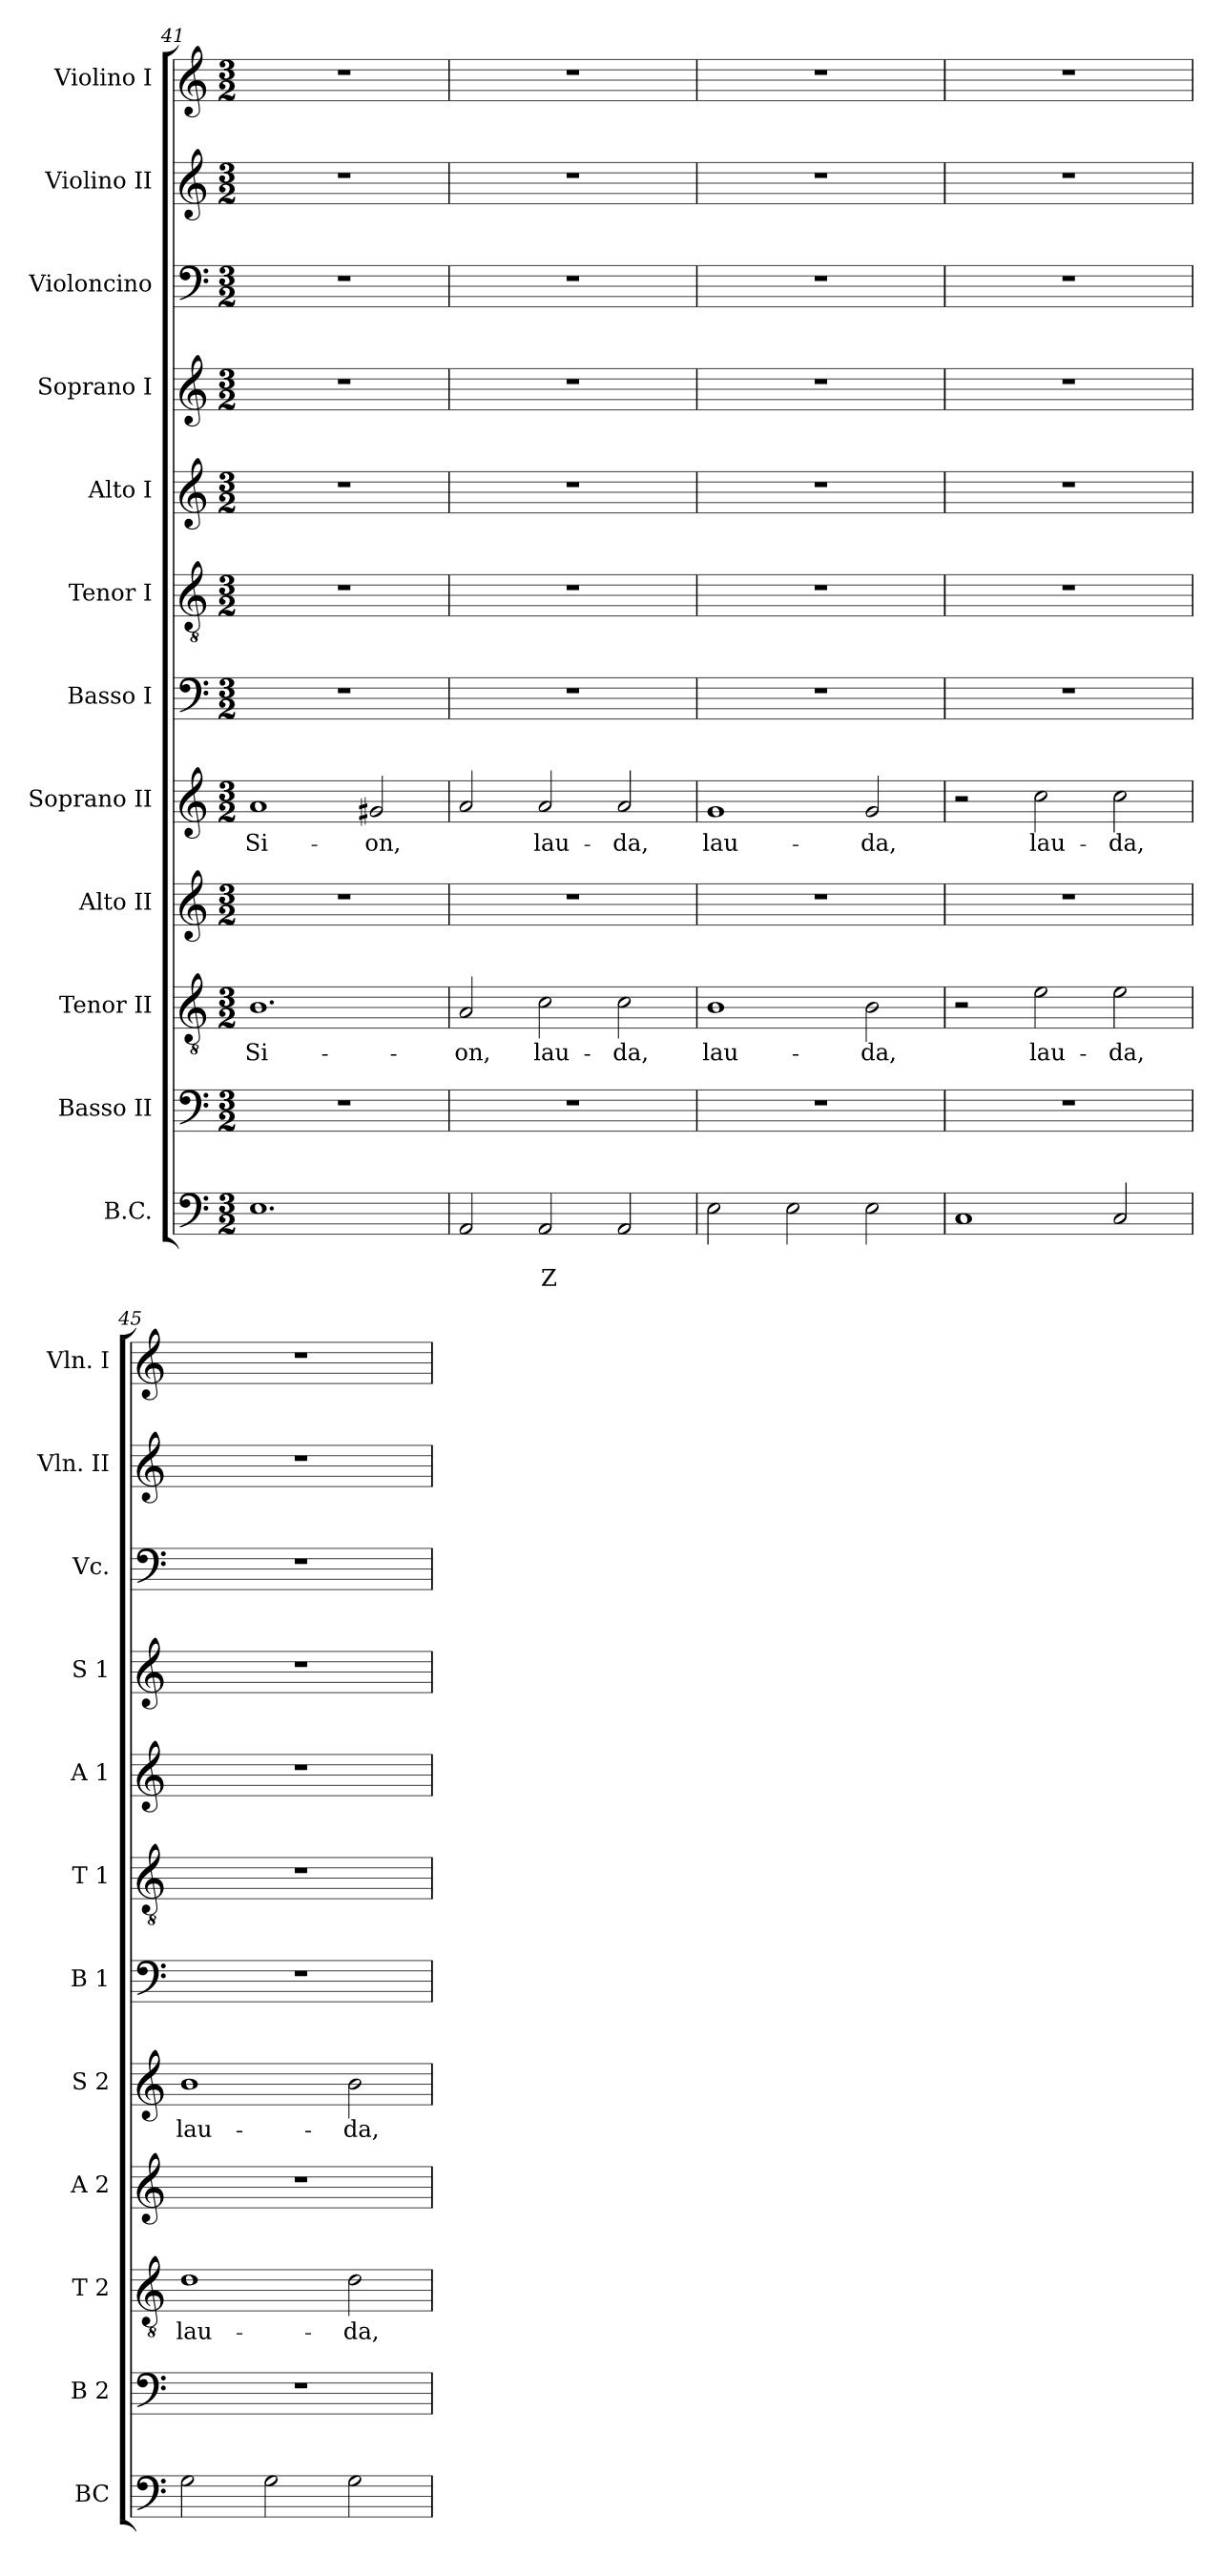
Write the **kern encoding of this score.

**kern	**text	**text	**kern	**kern	**text	**kern	**kern	**text	**kern	**kern	**kern	**kern	**kern	**kern	**kern
*part12	*part12	*part12	*part11	*part10	*part10	*part9	*part8	*part8	*part7	*part6	*part5	*part4	*part3	*part2	*part1
*staff12	*staff12	*staff12	*staff11	*staff10	*staff10	*staff9	*staff8	*staff8	*staff7	*staff6	*staff5	*staff4	*staff3	*staff2	*staff1
*I"B.C.	*	*	*I"Basso II	*I"Tenor II	*	*I"Alto II	*I"Soprano II	*	*I"Basso I	*I"Tenor I	*I"Alto I	*I"Soprano I	*I"Violoncino	*I"Violino II	*I"Violino I
*I'BC	*	*	*I'B 2	*I'T 2	*	*I'A 2	*I'S 2	*	*I'B 1	*I'T 1	*I'A 1	*I'S 1	*I'Vc.	*I'Vln. II	*I'Vln. I
*clefF4	*	*	*clefF4	*clefGv2	*	*clefG2	*clefG2	*	*clefF4	*clefGv2	*clefG2	*clefG2	*clefF4	*clefG2	*clefG2
*k[]	*	*	*k[]	*k[]	*	*k[]	*k[]	*	*k[]	*k[]	*k[]	*k[]	*k[]	*k[]	*k[]
*C:	*	*	*C:	*C:	*	*C:	*C:	*	*C:	*C:	*C:	*C:	*C:	*C:	*C:
*M3/2	*	*	*M3/2	*M3/2	*	*M3/2	*M3/2	*	*M3/2	*M3/2	*M3/2	*M3/2	*M3/2	*M3/2	*M3/2
=41	=41	=41	=41	=41	=41	=41	=41	=41	=41	=41	=41	=41	=41	=41	=41
!	!	!	!	!	!LO:LY:b	!	!	!LO:LY:b	!	!	!	!	!	!	!
1.E	.	.	1.r	1.B	Si-	1.r	1a	Si-	1.r	1.r	1.r	1.r	1.r	1.r	1.r
!	!	!	!	!	!	!	!	!LO:LY:b	!	!	!	!	!	!	!
.	.	.	.	.	.	.	2g#X/	-on,	.	.	.	.	.	.	.
=42	=42	=42	=42	=42	=42	=42	=42	=42	=42	=42	=42	=42	=42	=42	=42
!	!	!	!	!	!LO:LY:b	!	!	!	!	!	!	!	!	!	!
2AA/	.	.	1.r	2A/	-on,	1.r	2a/	.	1.r	1.r	1.r	1.r	1.r	1.r	1.r
!	!	!LO:LY:b	!	!	!LO:LY:b	!	!	!LO:LY:b	!	!	!	!	!	!	!
2AA/	.	Z	.	2c\	lau-	.	2a/	lau-	.	.	.	.	.	.	.
!	!	!	!	!	!LO:LY:b	!	!	!LO:LY:b	!	!	!	!	!	!	!
2AA/	.	.	.	2c\	-da,	.	2a/	-da,	.	.	.	.	.	.	.
=43	=43	=43	=43	=43	=43	=43	=43	=43	=43	=43	=43	=43	=43	=43	=43
!	!	!	!	!	!LO:LY:b	!	!	!LO:LY:b	!	!	!	!	!	!	!
2E\	.	.	1.r	1B	lau-	1.r	1g	lau-	1.r	1.r	1.r	1.r	1.r	1.r	1.r
2E\	.	.	.	.	.	.	.	.	.	.	.	.	.	.	.
!	!	!	!	!	!LO:LY:b	!	!	!LO:LY:b	!	!	!	!	!	!	!
2E\	.	.	.	2B\	-da,	.	2g/	-da,	.	.	.	.	.	.	.
!!LO:PB:g=z
=44	=44	=44	=44	=44	=44	=44	=44	=44	=44	=44	=44	=44	=44	=44	=44
1C	.	.	1.r	2r	.	1.r	2r	.	1.r	1.r	1.r	1.r	1.r	1.r	1.r
!	!	!	!	!	!LO:LY:b	!	!	!LO:LY:b	!	!	!	!	!	!	!
.	.	.	.	2e\	lau-	.	2cc\	lau-	.	.	.	.	.	.	.
!	!	!	!	!	!LO:LY:b	!	!	!LO:LY:b	!	!	!	!	!	!	!
2C/	.	.	.	2e\	-da,	.	2cc\	-da,	.	.	.	.	.	.	.
=45	=45	=45	=45	=45	=45	=45	=45	=45	=45	=45	=45	=45	=45	=45	=45
!	!	!	!	!	!LO:LY:b	!	!	!LO:LY:b	!	!	!	!	!	!	!
2G\	.	.	1.r	1d	lau-	1.r	1b	lau-	1.r	1.r	1.r	1.r	1.r	1.r	1.r
2G\	.	.	.	.	.	.	.	.	.	.	.	.	.	.	.
!	!	!	!	!	!LO:LY:b	!	!	!LO:LY:b	!	!	!	!	!	!	!
2G\	.	.	.	2d\	-da,	.	2b\	-da,	.	.	.	.	.	.	.
=	=	=	=	=	=	=	=	=	=	=	=	=	=	=	=
*-	*-	*-	*-	*-	*-	*-	*-	*-	*-	*-	*-	*-	*-	*-	*-
